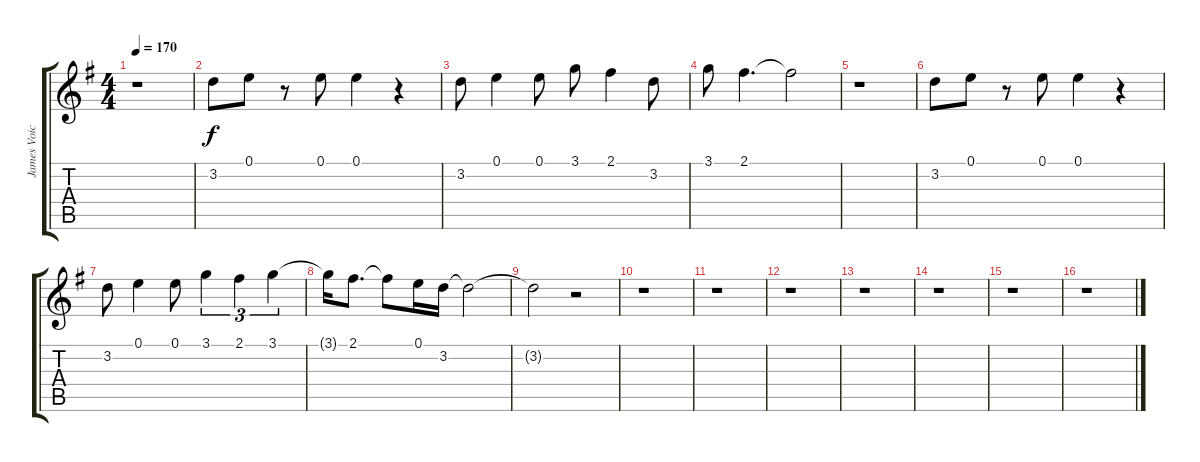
\track ("James Voice" "James Voic") {instrument acousticguitarsteel}
\staff {score tabs}
\tuning (E4 B3 G3 D3 A2 E2) {hide}
\ts (4 4)
\tempo 170
\clef g2
\ks eminor
r.1{dy f} |
3.2.8 0.1.8 r.8 0.1.8 0.1.4 r.4 |
3.2.8 0.1.4 0.1.8 3.1.8 2.1.4 3.2.8 |
3.1.8 2.1.4{d} 2.1{t}.2 |
r.1 |
3.2.8 0.1.8 r.8 0.1.8 0.1.4 r.4 |
3.2.8 0.1.4 0.1.8 3.1.4{tu (3 2)} 2.1.4{tu (3 2)} 3.1.4{tu (3 2)} |
3.1{t}.16 2.1.8{d} 2.1{t}.8 0.1.16 3.2.16 3.2{t}.2 |
3.2{t}.2 r.2 |
r.1 |
r.1 |
r.1 |
r.1 |
r.1 |
r.1 |
r.1
